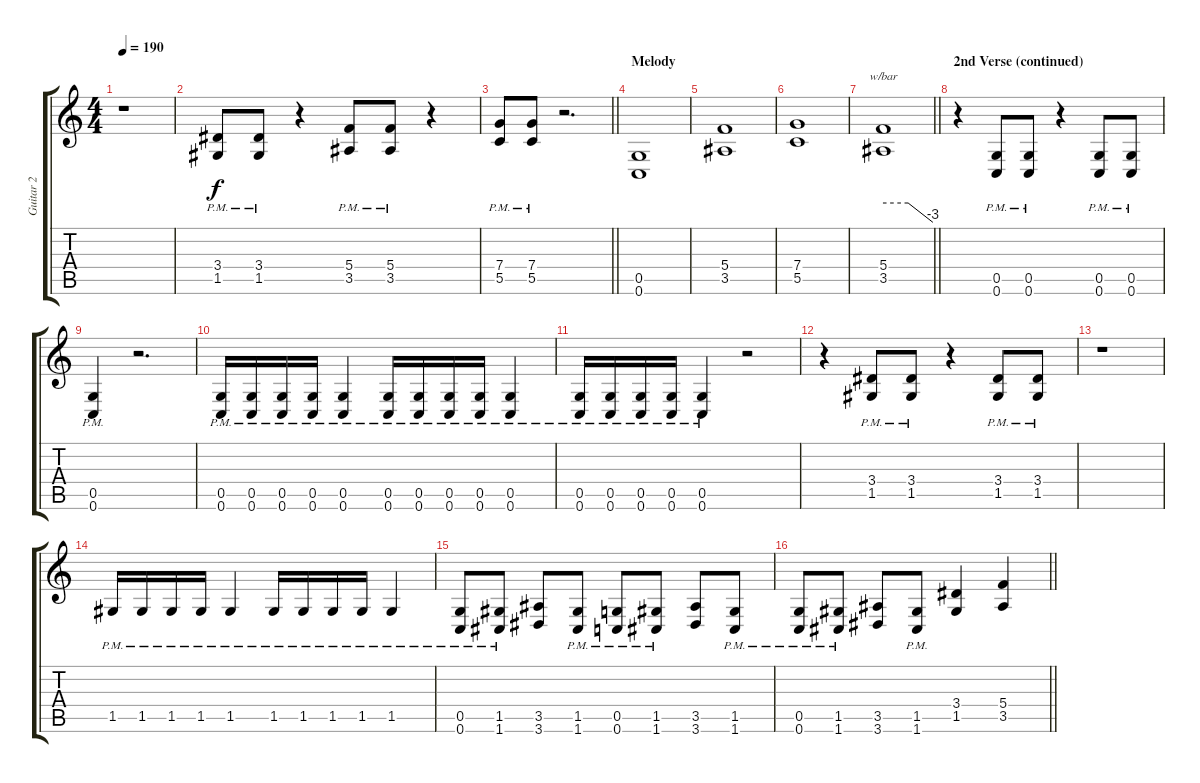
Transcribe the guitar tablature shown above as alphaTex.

\track ("Guitar 2" "Guitar 2") {instrument distortionguitar}
\staff {score tabs}
\tuning (D4 A3 F3 C3 G2 C2) {hide}
\ts (4 4)
\tempo 190
\clef g2
\ks c
r.1{dy f} |
(3.4{pm} 1.5{pm}).8{volume 10} (3.4{pm} 1.5{pm}).8 r.4 (5.4{pm} 3.5{pm}).8 (5.4{pm} 3.5{pm}).8 r.4 |
\barLineRight lightlight
(7.4{pm} 5.5{pm}).8 (7.4{pm} 5.5{pm}).8 r.2{d} |
\section ("" "Melody")
(0.5 0.6).1{volume 12} |
(5.4 3.5).1 |
(7.4 5.5).1 |
\barLineRight lightlight
(5.4 3.5).1{tbe (custom default 0 0 30 0 60 -12)} |
\section ("" "2nd Verse (continued)")
r.4 (0.5{pm} 0.6{pm}).8 (0.5{pm} 0.6{pm}).8 r.4 (0.5{pm} 0.6{pm}).8 (0.5{pm} 0.6{pm}).8 |
(0.5{pm} 0.6{pm}).4 r.2{d} |
(0.5{pm} 0.6{pm}).16 (0.5{pm} 0.6{pm}).16 (0.5{pm} 0.6{pm}).16 (0.5{pm} 0.6{pm}).16 (0.5{pm} 0.6{pm}).4 (0.5{pm} 0.6{pm}).16 (0.5{pm} 0.6{pm}).16 (0.5{pm} 0.6{pm}).16 (0.5{pm} 0.6{pm}).16 (0.5{pm} 0.6{pm}).4 |
(0.5{pm} 0.6{pm}).16 (0.5{pm} 0.6{pm}).16 (0.5{pm} 0.6{pm}).16 (0.5{pm} 0.6{pm}).16 (0.5{pm} 0.6{pm}).4 r.2 |
r.4 (3.4{pm} 1.5{pm}).8 (3.4{pm} 1.5{pm}).8 r.4 (3.4{pm} 1.5{pm}).8 (3.4{pm} 1.5{pm}).8 |
r.1 |
1.5{pm}.16 1.5{pm}.16 1.5{pm}.16 1.5{pm}.16 1.5{pm}.4 1.5{pm}.16 1.5{pm}.16 1.5{pm}.16 1.5{pm}.16 1.5{pm}.4 |
(0.5{pm} 0.6{pm}).8 (1.5{pm} 1.6{pm}).8 (3.5 3.6).8 (1.5{pm} 1.6{pm}).8 (0.5{pm} 0.6{pm}).8 (1.5{pm} 1.6{pm}).8 (3.5 3.6).8 (1.5{pm} 1.6{pm}).8 |
\barLineRight lightlight
(0.5{pm} 0.6{pm}).8 (1.5{pm} 1.6{pm}).8 (3.5 3.6).8 (1.5{pm} 1.6{pm}).8 (3.4 1.5).4 (5.4 3.5).4
